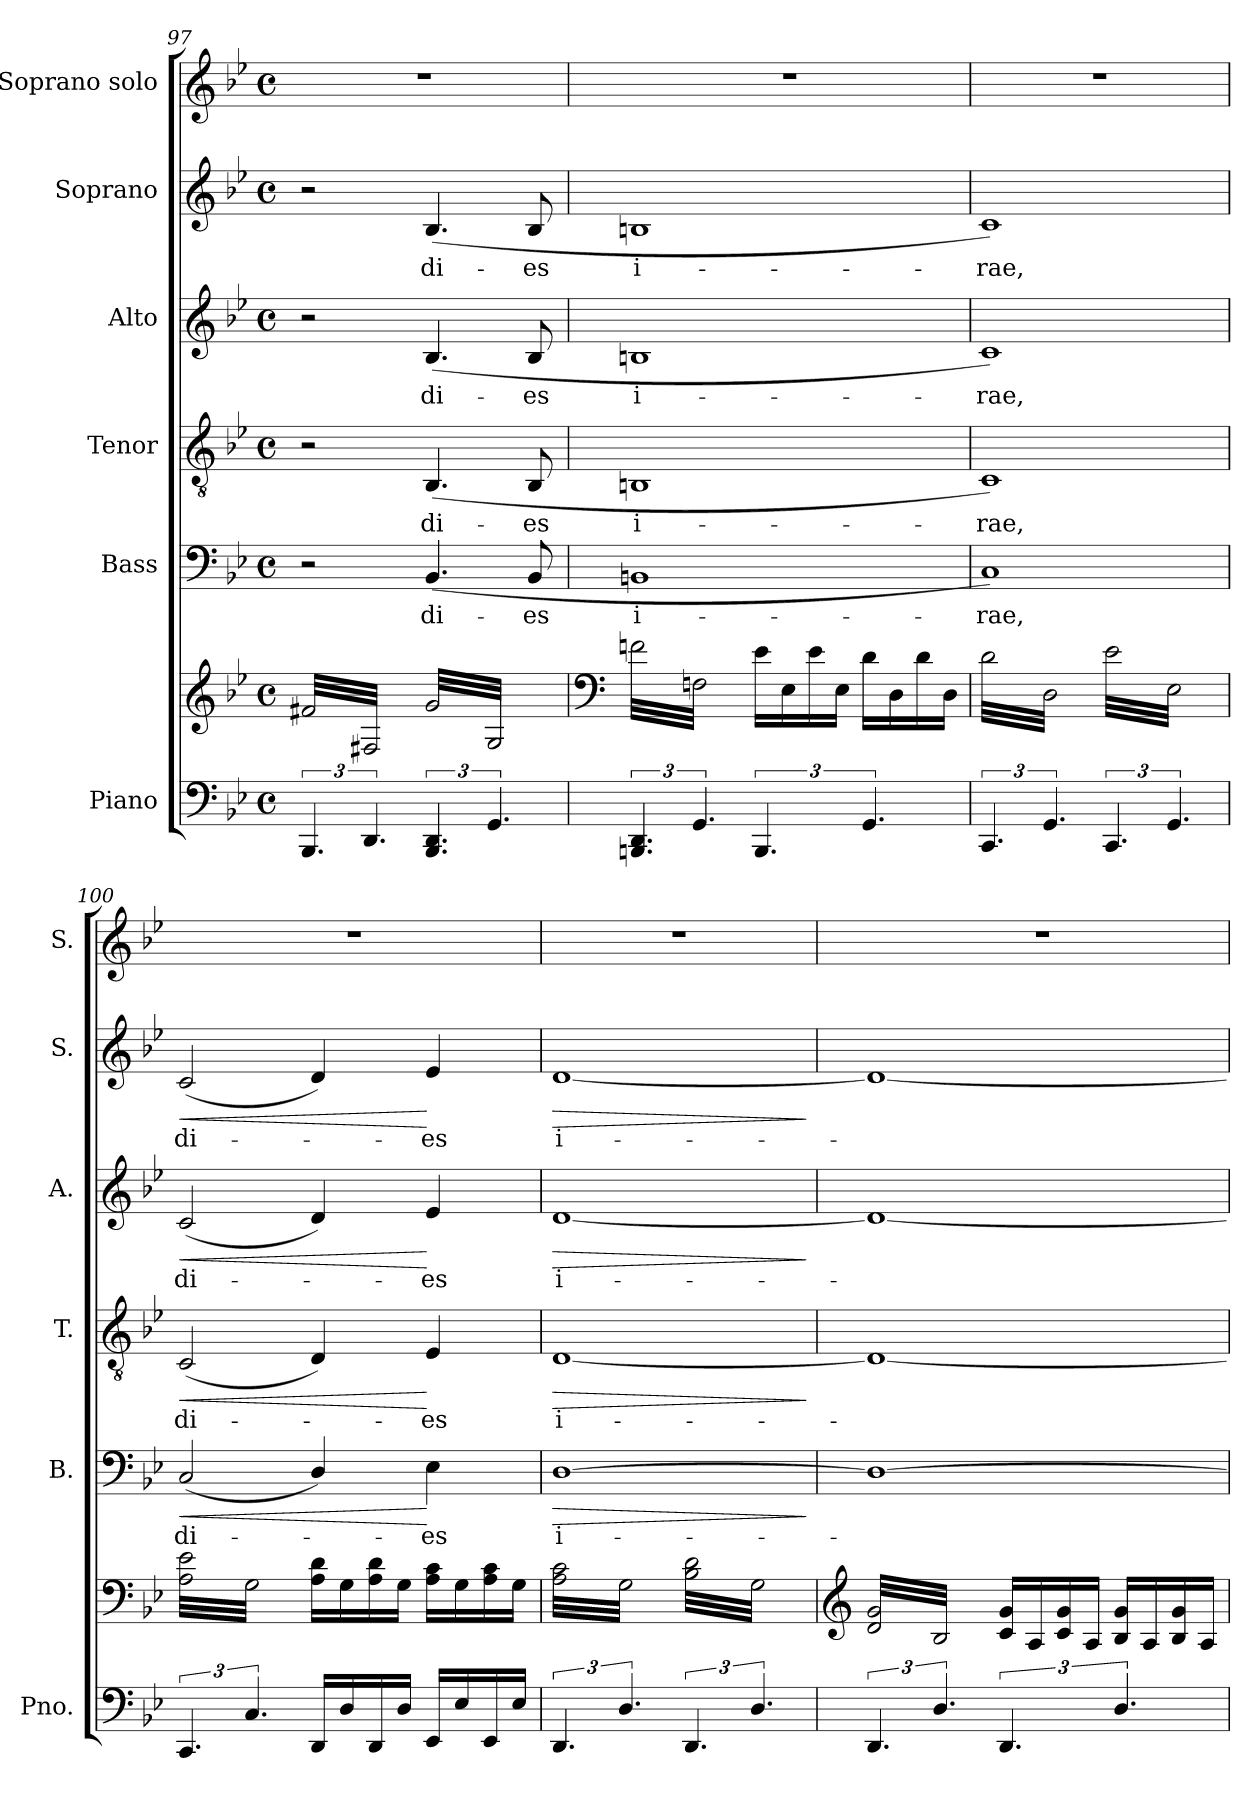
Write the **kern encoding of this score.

**kern	**kern	**kern	**text	**dynam	**kern	**text	**dynam	**kern	**text	**dynam	**kern	**text	**dynam	**kern
*part6	*part6	*part5	*part5	*part5	*part4	*part4	*part4	*part3	*part3	*part3	*part2	*part2	*part2	*part1
*staff7	*staff6	*staff5	*staff5	*staff5	*staff4	*staff4	*staff4	*staff3	*staff3	*staff3	*staff2	*staff2	*staff2	*staff1
*I"Piano	*	*I"Bass	*	*	*I"Tenor	*	*	*I"Alto	*	*	*I"Soprano	*	*	*I"Soprano solo
*I'Pno.	*	*I'B.	*	*	*I'T.	*	*	*I'A.	*	*	*I'S.	*	*	*I'S.
!!LO:LB:g=z
*clefF4	*clefG2	*clefF4	*	*	*clefGv2	*	*	*clefG2	*	*	*clefG2	*	*	*clefG2
*	*	*	*	*	*ITrd7c12	*	*	*	*	*	*	*	*	*
*k[b-e-]	*k[b-e-]	*k[b-e-]	*	*	*k[b-e-]	*	*	*k[b-e-]	*	*	*k[b-e-]	*	*	*k[b-e-]
*g:	*g:	*g:	*	*	*g:	*	*	*g:	*	*	*g:	*	*	*g:
*M4/4	*M4/4	*M4/4	*	*	*M4/4	*	*	*M4/4	*	*	*M4/4	*	*	*M4/4
*met(c)	*met(c)	*met(c)	*	*	*met(c)	*	*	*met(c)	*	*	*met(c)	*	*	*met(c)
=97	=97	=97	=97	=97	=97	=97	=97	=97	=97	=97	=97	=97	=97	=97
*	*tremolo	*	*	*	*	*	*	*	*	*	*	*	*	*
6.BBB-i/	32f#Xi/LLL	2r	.	.	2r	.	.	2r	.	.	2r	.	.	1r
.	32F#Xi/	.	.	.	.	.	.	.	.	.	.	.	.	.
.	32f#Xi/	.	.	.	.	.	.	.	.	.	.	.	.	.
.	32F#Xi/	.	.	.	.	.	.	.	.	.	.	.	.	.
.	32f#Xi/	.	.	.	.	.	.	.	.	.	.	.	.	.
.	32F#Xi/	.	.	.	.	.	.	.	.	.	.	.	.	.
.	32f#Xi/	.	.	.	.	.	.	.	.	.	.	.	.	.
.	32F#Xi/	.	.	.	.	.	.	.	.	.	.	.	.	.
6.DDi/	32f#Xi/	.	.	.	.	.	.	.	.	.	.	.	.	.
.	32F#Xi/	.	.	.	.	.	.	.	.	.	.	.	.	.
.	32f#Xi/	.	.	.	.	.	.	.	.	.	.	.	.	.
.	32F#Xi/	.	.	.	.	.	.	.	.	.	.	.	.	.
.	32f#Xi/	.	.	.	.	.	.	.	.	.	.	.	.	.
.	32F#Xi/	.	.	.	.	.	.	.	.	.	.	.	.	.
.	32f#Xi/	.	.	.	.	.	.	.	.	.	.	.	.	.
.	32F#Xi/JJJ	.	.	.	.	.	.	.	.	.	.	.	.	.
!	!	!	!LO:LY:b:color=#000000	!	!	!	!	!	!	!	!	!	!	!
!	!	!	!	!	!	!LO:LY:b:color=#000000	!	!	!	!	!	!	!	!
!	!	!	!	!	!	!	!	!	!LO:LY:b:color=#000000	!	!	!	!	!
!	!	!	!	!	!	!	!	!	!	!	!	!LO:LY:b:color=#000000	!	!
6.BBB-i/ 6.DDi	32gi/LLL	(4.BB-i/	di-	.	(4.BBB-i/	di-	.	(4.B-i/	di-	.	(4.B-i/	di-	.	.
.	32Gi/	.	.	.	.	.	.	.	.	.	.	.	.	.
.	32gi/	.	.	.	.	.	.	.	.	.	.	.	.	.
.	32Gi/	.	.	.	.	.	.	.	.	.	.	.	.	.
.	32gi/	.	.	.	.	.	.	.	.	.	.	.	.	.
.	32Gi/	.	.	.	.	.	.	.	.	.	.	.	.	.
.	32gi/	.	.	.	.	.	.	.	.	.	.	.	.	.
.	32Gi/	.	.	.	.	.	.	.	.	.	.	.	.	.
6.GGi/	32gi/	.	.	.	.	.	.	.	.	.	.	.	.	.
.	32Gi/	.	.	.	.	.	.	.	.	.	.	.	.	.
.	32gi/	.	.	.	.	.	.	.	.	.	.	.	.	.
.	32Gi/	.	.	.	.	.	.	.	.	.	.	.	.	.
!	!	!	!LO:LY:b:color=#000000	!	!	!	!	!	!	!	!	!	!	!
!	!	!	!	!	!	!LO:LY:b:color=#000000	!	!	!	!	!	!	!	!
!	!	!	!	!	!	!	!	!	!LO:LY:b:color=#000000	!	!	!	!	!
!	!	!	!	!	!	!	!	!	!	!	!	!LO:LY:b:color=#000000	!	!
.	32gi/	8BB-i/	-es	.	8BBB-i/	-es	.	8B-i/	-es	.	8B-i/	-es	.	.
.	32Gi/	.	.	.	.	.	.	.	.	.	.	.	.	.
.	32gi/	.	.	.	.	.	.	.	.	.	.	.	.	.
.	32Gi/JJJ	.	.	.	.	.	.	.	.	.	.	.	.	.
=98	=98	=98	=98	=98	=98	=98	=98	=98	=98	=98	=98	=98	=98	=98
*	*clefF4	*	*	*	*	*	*	*	*	*	*	*	*	*
!	!	!	!LO:LY:b:color=#000000	!	!	!	!	!	!	!	!	!	!	!
!	!	!	!	!	!	!LO:LY:b:color=#000000	!	!	!	!	!	!	!	!
!	!	!	!	!	!	!	!	!	!LO:LY:b:color=#000000	!	!	!	!	!
!	!	!	!	!	!	!	!	!	!	!	!	!LO:LY:b:color=#000000	!	!
6.BBBni/ 6.DDi	32fni\LLL	1BBni	i-	.	1BBBni	i-	.	1Bni	i-	.	1Bni	i-	.	1r
.	32Fni\	.	.	.	.	.	.	.	.	.	.	.	.	.
.	32fni\	.	.	.	.	.	.	.	.	.	.	.	.	.
.	32Fni\	.	.	.	.	.	.	.	.	.	.	.	.	.
.	32fni\	.	.	.	.	.	.	.	.	.	.	.	.	.
.	32Fni\	.	.	.	.	.	.	.	.	.	.	.	.	.
.	32fni\	.	.	.	.	.	.	.	.	.	.	.	.	.
.	32Fni\	.	.	.	.	.	.	.	.	.	.	.	.	.
6.GGi/	32fni\	.	.	.	.	.	.	.	.	.	.	.	.	.
.	32Fni\	.	.	.	.	.	.	.	.	.	.	.	.	.
.	32fni\	.	.	.	.	.	.	.	.	.	.	.	.	.
.	32Fni\	.	.	.	.	.	.	.	.	.	.	.	.	.
.	32fni\	.	.	.	.	.	.	.	.	.	.	.	.	.
.	32Fni\	.	.	.	.	.	.	.	.	.	.	.	.	.
.	32fni\	.	.	.	.	.	.	.	.	.	.	.	.	.
.	32Fni\JJJ	.	.	.	.	.	.	.	.	.	.	.	.	.
*	*Xtremolo	*	*	*	*	*	*	*	*	*	*	*	*	*
6.BBBi/	16e-i\LL	.	.	.	.	.	.	.	.	.	.	.	.	.
.	.	.	.	.	.	.	.	.	.	.	.	.	.	.
.	16E-i\	.	.	.	.	.	.	.	.	.	.	.	.	.
.	.	.	.	.	.	.	.	.	.	.	.	.	.	.
.	16e-i\	.	.	.	.	.	.	.	.	.	.	.	.	.
.	.	.	.	.	.	.	.	.	.	.	.	.	.	.
.	16E-i\JJ	.	.	.	.	.	.	.	.	.	.	.	.	.
.	.	.	.	.	.	.	.	.	.	.	.	.	.	.
6.GGi/	16di\LL	.	.	.	.	.	.	.	.	.	.	.	.	.
.	16Di\	.	.	.	.	.	.	.	.	.	.	.	.	.
.	16di\	.	.	.	.	.	.	.	.	.	.	.	.	.
.	16Di\JJ	.	.	.	.	.	.	.	.	.	.	.	.	.
=99	=99	=99	=99	=99	=99	=99	=99	=99	=99	=99	=99	=99	=99	=99
!	!	!	!LO:LY:b:color=#000000	!	!	!	!	!	!	!	!	!	!	!
!	!	!	!	!	!	!LO:LY:b:color=#000000	!	!	!	!	!	!	!	!
!	!	!	!	!	!	!	!	!	!LO:LY:b:color=#000000	!	!	!	!	!
!	!	!	!	!	!	!	!	!	!	!	!	!LO:LY:b:color=#000000	!	!
*	*tremolo	*	*	*	*	*	*	*	*	*	*	*	*	*
6.CCi/	32di\LLL	1Ci)	-rae,	.	1CCi)	-rae,	.	1ci)	-rae,	.	1ci)	-rae,	.	1r
.	32Di\	.	.	.	.	.	.	.	.	.	.	.	.	.
.	32di\	.	.	.	.	.	.	.	.	.	.	.	.	.
.	32Di\	.	.	.	.	.	.	.	.	.	.	.	.	.
.	32di\	.	.	.	.	.	.	.	.	.	.	.	.	.
.	32Di\	.	.	.	.	.	.	.	.	.	.	.	.	.
.	32di\	.	.	.	.	.	.	.	.	.	.	.	.	.
.	32Di\	.	.	.	.	.	.	.	.	.	.	.	.	.
6.GGi/	32di\	.	.	.	.	.	.	.	.	.	.	.	.	.
.	32Di\	.	.	.	.	.	.	.	.	.	.	.	.	.
.	32di\	.	.	.	.	.	.	.	.	.	.	.	.	.
.	32Di\	.	.	.	.	.	.	.	.	.	.	.	.	.
.	32di\	.	.	.	.	.	.	.	.	.	.	.	.	.
.	32Di\	.	.	.	.	.	.	.	.	.	.	.	.	.
.	32di\	.	.	.	.	.	.	.	.	.	.	.	.	.
.	32Di\JJJ	.	.	.	.	.	.	.	.	.	.	.	.	.
6.CCi/	32e-i\LLL	.	.	.	.	.	.	.	.	.	.	.	.	.
.	32E-i\	.	.	.	.	.	.	.	.	.	.	.	.	.
.	32e-i\	.	.	.	.	.	.	.	.	.	.	.	.	.
.	32E-i\	.	.	.	.	.	.	.	.	.	.	.	.	.
.	32e-i\	.	.	.	.	.	.	.	.	.	.	.	.	.
.	32E-i\	.	.	.	.	.	.	.	.	.	.	.	.	.
.	32e-i\	.	.	.	.	.	.	.	.	.	.	.	.	.
.	32E-i\	.	.	.	.	.	.	.	.	.	.	.	.	.
6.GGi/	32e-i\	.	.	.	.	.	.	.	.	.	.	.	.	.
.	32E-i\	.	.	.	.	.	.	.	.	.	.	.	.	.
.	32e-i\	.	.	.	.	.	.	.	.	.	.	.	.	.
.	32E-i\	.	.	.	.	.	.	.	.	.	.	.	.	.
.	32e-i\	.	.	.	.	.	.	.	.	.	.	.	.	.
.	32E-i\	.	.	.	.	.	.	.	.	.	.	.	.	.
.	32e-i\	.	.	.	.	.	.	.	.	.	.	.	.	.
.	32E-i\JJJ	.	.	.	.	.	.	.	.	.	.	.	.	.
=100	=100	=100	=100	=100	=100	=100	=100	=100	=100	=100	=100	=100	=100	=100
!	!	!	!LO:LY:b:color=#000000	!LO:HP:b	!	!	!	!	!	!	!	!	!	!
!	!	!	!	!	!	!LO:LY:b:color=#000000	!LO:HP:b	!	!	!	!	!	!	!
!	!	!	!	!	!	!	!	!	!LO:LY:b:color=#000000	!LO:HP:b	!	!	!	!
!	!	!	!	!	!	!	!	!	!	!	!	!LO:LY:b:color=#000000	!LO:HP:b	!
6.CCi/	32Ai\ 32e-iLLL	(2Ci/	di-	<	(2CCi/	di-	<	(2ci/	di-	<	(2ci/	di-	<	1r
.	32Gi\	.	.	.	.	.	.	.	.	.	.	.	.	.
.	32Ai\ 32e-i	.	.	.	.	.	.	.	.	.	.	.	.	.
.	32Gi\	.	.	.	.	.	.	.	.	.	.	.	.	.
.	32Ai\ 32e-i	.	.	.	.	.	.	.	.	.	.	.	.	.
.	32Gi\	.	.	.	.	.	.	.	.	.	.	.	.	.
.	32Ai\ 32e-i	.	.	.	.	.	.	.	.	.	.	.	.	.
.	32Gi\	.	.	.	.	.	.	.	.	.	.	.	.	.
6.Ci/	32Ai\ 32e-i	.	.	.	.	.	.	.	.	.	.	.	.	.
.	32Gi\	.	.	.	.	.	.	.	.	.	.	.	.	.
.	32Ai\ 32e-i	.	.	.	.	.	.	.	.	.	.	.	.	.
.	32Gi\	.	.	.	.	.	.	.	.	.	.	.	.	.
.	32Ai\ 32e-i	.	.	.	.	.	.	.	.	.	.	.	.	.
.	32Gi\	.	.	.	.	.	.	.	.	.	.	.	.	.
.	32Ai\ 32e-i	.	.	.	.	.	.	.	.	.	.	.	.	.
.	32Gi\JJJ	.	.	.	.	.	.	.	.	.	.	.	.	.
*	*Xtremolo	*	*	*	*	*	*	*	*	*	*	*	*	*
16DDi/LL	16Ai\ 16diLL	4Di/)	.	.	4DDi/)	.	.	4di/)	.	.	4di/)	.	.	.
.	.	.	.	.	.	.	.	.	.	.	.	.	.	.
16Di/	16Gi\	.	.	.	.	.	.	.	.	.	.	.	.	.
.	.	.	.	.	.	.	.	.	.	.	.	.	.	.
16DDi/	16Ai\ 16di	.	.	.	.	.	.	.	.	.	.	.	.	.
.	.	.	.	.	.	.	.	.	.	.	.	.	.	.
16Di/JJ	16Gi\JJ	.	.	.	.	.	.	.	.	.	.	.	.	.
.	.	.	.	.	.	.	.	.	.	.	.	.	.	.
!	!	!	!LO:LY:b:color=#000000	!	!	!	!	!	!	!	!	!	!	!
!	!	!	!	!	!	!LO:LY:b:color=#000000	!	!	!	!	!	!	!	!
!	!	!	!	!	!	!	!	!	!LO:LY:b:color=#000000	!	!	!	!	!
!	!	!	!	!	!	!	!	!	!	!	!	!LO:LY:b:color=#000000	!	!
16EE-i/LL	16Ai\ 16ciLL	4E-i\	-es	[	4EE-i/	-es	[	4e-i/	-es	[	4e-i/	-es	[	.
16E-i/	16Gi\	.	.	.	.	.	.	.	.	.	.	.	.	.
16EE-i/	16Ai\ 16ci	.	.	.	.	.	.	.	.	.	.	.	.	.
16E-i/JJ	16Gi\JJ	.	.	.	.	.	.	.	.	.	.	.	.	.
=101	=101	=101	=101	=101	=101	=101	=101	=101	=101	=101	=101	=101	=101	=101
!	!	!	!LO:LY:b:color=#000000	!LO:HP:b	!	!	!	!	!	!	!	!	!	!
!	!	!	!	!	!	!LO:LY:b:color=#000000	!LO:HP:b	!	!	!	!	!	!	!
!	!	!	!	!	!	!	!	!	!LO:LY:b:color=#000000	!LO:HP:b	!	!	!	!
!	!	!	!	!	!	!	!	!	!	!	!	!LO:LY:b:color=#000000	!LO:HP:b	!
*	*tremolo	*	*	*	*	*	*	*	*	*	*	*	*	*
6.DDi/	32Ai\ 32ciLLL	[1Di	i-	>	[1DDi	i-	>	[1di	i-	>	[1di	i-	>	1r
.	32Gi\	.	.	.	.	.	.	.	.	.	.	.	.	.
.	32Ai\ 32ci	.	.	.	.	.	.	.	.	.	.	.	.	.
.	32Gi\	.	.	.	.	.	.	.	.	.	.	.	.	.
.	32Ai\ 32ci	.	.	.	.	.	.	.	.	.	.	.	.	.
.	32Gi\	.	.	.	.	.	.	.	.	.	.	.	.	.
.	32Ai\ 32ci	.	.	.	.	.	.	.	.	.	.	.	.	.
.	32Gi\	.	.	.	.	.	.	.	.	.	.	.	.	.
6.Di/	32Ai\ 32ci	.	.	.	.	.	.	.	.	.	.	.	.	.
.	32Gi\	.	.	.	.	.	.	.	.	.	.	.	.	.
.	32Ai\ 32ci	.	.	.	.	.	.	.	.	.	.	.	.	.
.	32Gi\	.	.	.	.	.	.	.	.	.	.	.	.	.
.	32Ai\ 32ci	.	.	.	.	.	.	.	.	.	.	.	.	.
.	32Gi\	.	.	.	.	.	.	.	.	.	.	.	.	.
.	32Ai\ 32ci	.	.	.	.	.	.	.	.	.	.	.	.	.
.	32Gi\JJJ	.	.	.	.	.	.	.	.	.	.	.	.	.
6.DDi/	32B-i\ 32diLLL	.	.	.	.	.	.	.	.	.	.	.	.	.
.	32Gi\	.	.	.	.	.	.	.	.	.	.	.	.	.
.	32B-i\ 32di	.	.	.	.	.	.	.	.	.	.	.	.	.
.	32Gi\	.	.	.	.	.	.	.	.	.	.	.	.	.
.	32B-i\ 32di	.	.	.	.	.	.	.	.	.	.	.	.	.
.	32Gi\	.	.	.	.	.	.	.	.	.	.	.	.	.
.	32B-i\ 32di	.	.	.	.	.	.	.	.	.	.	.	.	.
.	32Gi\	.	.	.	.	.	.	.	.	.	.	.	.	.
6.Di/	32B-i\ 32di	.	.	.	.	.	.	.	.	.	.	.	.	.
.	32Gi\	.	.	.	.	.	.	.	.	.	.	.	.	.
.	32B-i\ 32di	.	.	.	.	.	.	.	.	.	.	.	.	.
.	32Gi\	.	.	.	.	.	.	.	.	.	.	.	.	.
.	32B-i\ 32di	.	.	.	.	.	.	.	.	.	.	.	.	.
.	32Gi\	.	.	.	.	.	.	.	.	.	.	.	.	.
.	32B-i\ 32di	.	.	.	.	.	.	.	.	.	.	.	.	.
.	32Gi\JJJ	.	.	.	.	.	.	.	.	.	.	.	.	.
.	.	.	.	]	.	.	]	.	.	]	.	.	]	.
!!LO:PB:g=z
=102	=102	=102	=102	=102	=102	=102	=102	=102	=102	=102	=102	=102	=102	=102
*	*clefG2	*	*	*	*	*	*	*	*	*	*	*	*	*
6.DDi/	32di/ 32giLLL	1Di_	.	.	1DDi_	.	.	1di_	.	.	1di_	.	.	1r
.	32B-i/	.	.	.	.	.	.	.	.	.	.	.	.	.
.	32di/ 32gi	.	.	.	.	.	.	.	.	.	.	.	.	.
.	32B-i/	.	.	.	.	.	.	.	.	.	.	.	.	.
.	32di/ 32gi	.	.	.	.	.	.	.	.	.	.	.	.	.
.	32B-i/	.	.	.	.	.	.	.	.	.	.	.	.	.
.	32di/ 32gi	.	.	.	.	.	.	.	.	.	.	.	.	.
.	32B-i/	.	.	.	.	.	.	.	.	.	.	.	.	.
6.Di/	32di/ 32gi	.	.	.	.	.	.	.	.	.	.	.	.	.
.	32B-i/	.	.	.	.	.	.	.	.	.	.	.	.	.
.	32di/ 32gi	.	.	.	.	.	.	.	.	.	.	.	.	.
.	32B-i/	.	.	.	.	.	.	.	.	.	.	.	.	.
.	32di/ 32gi	.	.	.	.	.	.	.	.	.	.	.	.	.
.	32B-i/	.	.	.	.	.	.	.	.	.	.	.	.	.
.	32di/ 32gi	.	.	.	.	.	.	.	.	.	.	.	.	.
.	32B-i/JJJ	.	.	.	.	.	.	.	.	.	.	.	.	.
*	*Xtremolo	*	*	*	*	*	*	*	*	*	*	*	*	*
6.DDi/	16ci/ 16giLL	.	.	.	.	.	.	.	.	.	.	.	.	.
.	.	.	.	.	.	.	.	.	.	.	.	.	.	.
.	16Ai/	.	.	.	.	.	.	.	.	.	.	.	.	.
.	.	.	.	.	.	.	.	.	.	.	.	.	.	.
.	16ci/ 16gi	.	.	.	.	.	.	.	.	.	.	.	.	.
.	.	.	.	.	.	.	.	.	.	.	.	.	.	.
.	16Ai/JJ	.	.	.	.	.	.	.	.	.	.	.	.	.
.	.	.	.	.	.	.	.	.	.	.	.	.	.	.
6.Di/	16B-i/ 16giLL	.	.	.	.	.	.	.	.	.	.	.	.	.
.	16Ai/	.	.	.	.	.	.	.	.	.	.	.	.	.
.	16B-i/ 16gi	.	.	.	.	.	.	.	.	.	.	.	.	.
.	16Ai/JJ	.	.	.	.	.	.	.	.	.	.	.	.	.
=	=	=	=	=	=	=	=	=	=	=	=	=	=	=
*-	*-	*-	*-	*-	*-	*-	*-	*-	*-	*-	*-	*-	*-	*-
